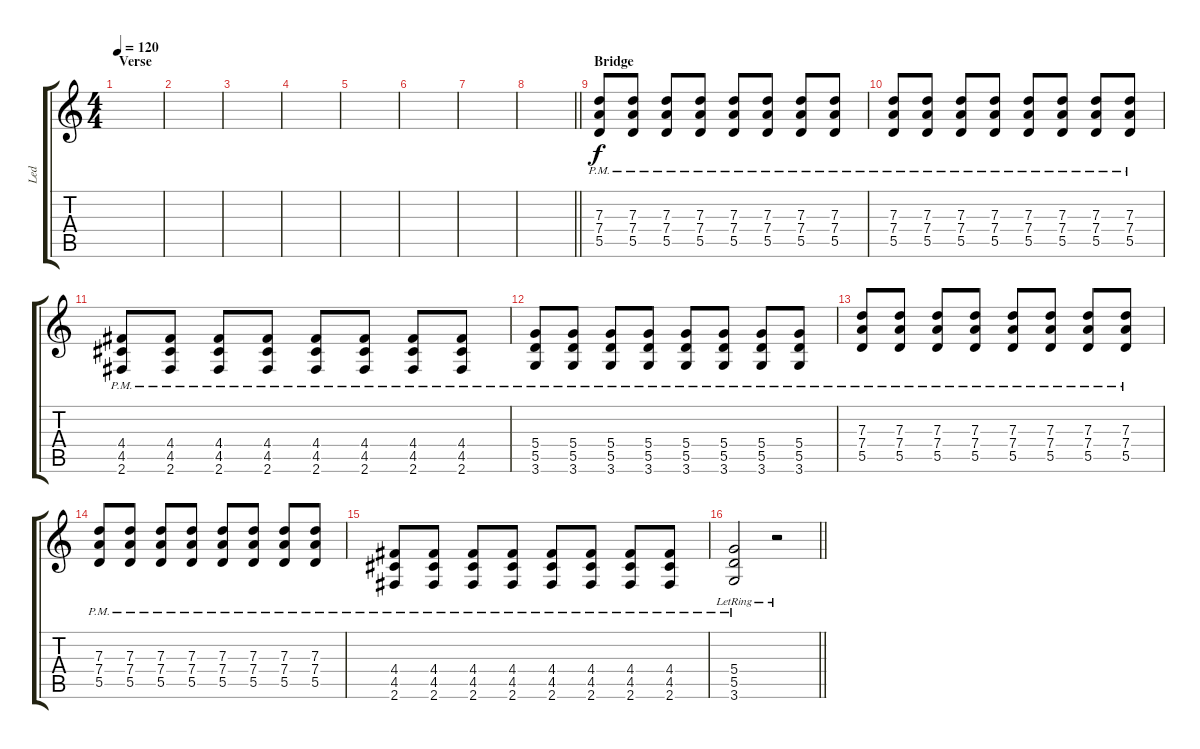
\track ("Led" "Led") {instrument overdrivenguitar}
\staff {score tabs}
\tuning (E4 B3 G3 D3 A2 E2) {hide}
\ts (4 4)
\section ("" "Verse")
\tempo 120
\clef g2
\ks c
|
|
|
|
|
|
|
\barLineRight lightlight
|
\section ("" "Bridge")
(7.3{pm} 7.4{pm} 5.5{pm}).8 (7.3{pm} 7.4{pm} 5.5{pm}).8 (7.3{pm} 7.4{pm} 5.5{pm}).8 (7.3{pm} 7.4{pm} 5.5{pm}).8 (7.3{pm} 7.4{pm} 5.5{pm}).8 (7.3{pm} 7.4{pm} 5.5{pm}).8 (7.3{pm} 7.4{pm} 5.5{pm}).8 (7.3{pm} 7.4{pm} 5.5{pm}).8 |
(7.3{pm} 7.4{pm} 5.5{pm}).8 (7.3{pm} 7.4{pm} 5.5{pm}).8 (7.3{pm} 7.4{pm} 5.5{pm}).8 (7.3{pm} 7.4{pm} 5.5{pm}).8 (7.3{pm} 7.4{pm} 5.5{pm}).8 (7.3{pm} 7.4{pm} 5.5{pm}).8 (7.3{pm} 7.4{pm} 5.5{pm}).8 (7.3{pm} 7.4{pm} 5.5{pm}).8 |
(4.4{pm} 4.5{pm} 2.6{pm}).8 (4.4{pm} 4.5{pm} 2.6{pm}).8 (4.4{pm} 4.5{pm} 2.6{pm}).8 (4.4{pm} 4.5{pm} 2.6{pm}).8 (4.4{pm} 4.5{pm} 2.6{pm}).8 (4.4{pm} 4.5{pm} 2.6{pm}).8 (4.4{pm} 4.5{pm} 2.6{pm}).8 (4.4{pm} 4.5{pm} 2.6{pm}).8 |
(5.4{pm} 5.5{pm} 3.6{pm}).8 (5.4{pm} 5.5{pm} 3.6{pm}).8 (5.4{pm} 5.5{pm} 3.6{pm}).8 (5.4{pm} 5.5{pm} 3.6{pm}).8 (5.4{pm} 5.5{pm} 3.6{pm}).8 (5.4{pm} 5.5{pm} 3.6{pm}).8 (5.4{pm} 5.5{pm} 3.6{pm}).8 (5.4{pm} 5.5{pm} 3.6{pm}).8 |
(7.3{pm} 7.4{pm} 5.5{pm}).8 (7.3{pm} 7.4{pm} 5.5{pm}).8 (7.3{pm} 7.4{pm} 5.5{pm}).8 (7.3{pm} 7.4{pm} 5.5{pm}).8 (7.3{pm} 7.4{pm} 5.5{pm}).8 (7.3{pm} 7.4{pm} 5.5{pm}).8 (7.3{pm} 7.4{pm} 5.5{pm}).8 (7.3{pm} 7.4{pm} 5.5{pm}).8 |
(7.3{pm} 7.4{pm} 5.5{pm}).8 (7.3{pm} 7.4{pm} 5.5{pm}).8 (7.3{pm} 7.4{pm} 5.5{pm}).8 (7.3{pm} 7.4{pm} 5.5{pm}).8 (7.3{pm} 7.4{pm} 5.5{pm}).8 (7.3{pm} 7.4{pm} 5.5{pm}).8 (7.3{pm} 7.4{pm} 5.5{pm}).8 (7.3{pm} 7.4{pm} 5.5{pm}).8 |
(4.4{pm} 4.5{pm} 2.6{pm}).8 (4.4{pm} 4.5{pm} 2.6{pm}).8 (4.4{pm} 4.5{pm} 2.6{pm}).8 (4.4{pm} 4.5{pm} 2.6{pm}).8 (4.4{pm} 4.5{pm} 2.6{pm}).8 (4.4{pm} 4.5{pm} 2.6{pm}).8 (4.4{pm} 4.5{pm} 2.6{pm}).8 (4.4{pm} 4.5{pm} 2.6{pm}).8 |
\barLineRight lightlight
(5.4{pm} 5.5{pm} 3.6{pm lr}).2 r.2
